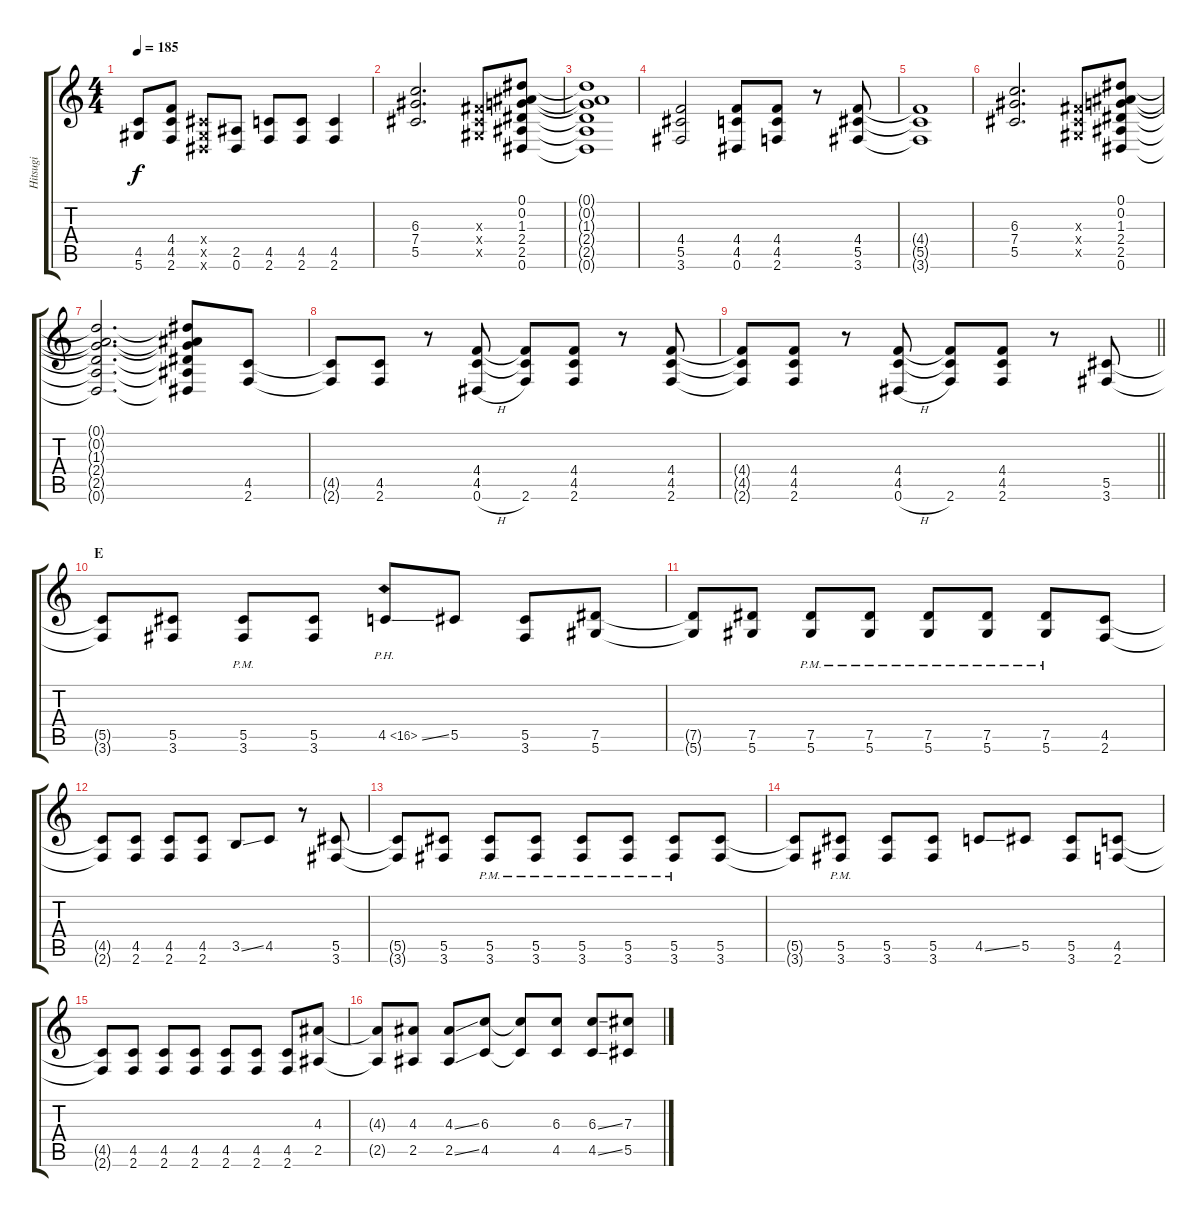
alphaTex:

\track ("Hitsugi" "Hitsugi") {instrument overdrivenguitar}
\staff {score tabs}
\tuning (Eb4 Bb3 Gb3 Db3 Ab2 Eb2) {hide}
\ts (4 4)
\tempo 185
\clef g2
\ks c
(4.5{t} 5.6{t}).8{dy f} (4.4 4.5 2.6).8 (0.4{x} 0.5{x} 0.6{x}).8 (2.5 0.6).8 (4.5 2.6).8 (4.5 2.6).8 (4.5 2.6).4 |
(6.3 7.4 5.5).2{d} (0.3{x} 0.4{x} 0.5{x}).8 (0.1 0.2 1.3 2.4 2.5 0.6).8 |
(0.1{t} 0.2{t} 1.3{t} 2.4{t} 2.5{t} 0.6{t}).1 |
(4.4 5.5 3.6).2 (4.4 4.5 0.6).8 (4.4 4.5 2.6).8 r.8 (4.4 5.5 3.6).8 |
(4.4{t} 5.5{t} 3.6{t}).1 |
(6.3 7.4 5.5).2{d} (0.3{x} 0.4{x} 0.5{x}).8 (0.1 0.2 1.3 2.4 2.5 0.6).8 |
(0.1{t} 0.2{t} 1.3{t} 2.4{t} 2.5{t} 0.6{t}).2{d} (0.1{t} 0.2{t} 1.3{t} 2.4{t} 2.5{t} 0.6{t}).8 (4.5 2.6).8 |
(4.5{t} 2.6{t}).8 (4.5 2.6).8 r.8 (4.4 4.5 0.6{h}).8 (4.4{t} 4.5{t} 2.6).8 (4.4 4.5 2.6).8 r.8 (4.4 4.5 2.6).8 |
\barLineRight lightlight
(4.4{t} 4.5{t} 2.6{t}).8 (4.4 4.5 2.6).8 r.8 (4.4 4.5 0.6{h}).8 (4.4{t} 4.5{t} 2.6).8 (4.4 4.5 2.6).8 r.8 (5.5 3.6).8 |
\section ("" "E")
(5.5{t} 3.6{t}).8 (5.5 3.6).8 (5.5{pm} 3.6{pm}).8 (5.5 3.6).8 4.5{ph 12 ss}.8 5.5.8 (5.5 3.6).8 (7.5 5.6).8 |
(7.5{t} 5.6{t}).8 (7.5 5.6).8 (7.5{pm} 5.6{pm}).8 (7.5{pm} 5.6{pm}).8 (7.5{pm} 5.6{pm}).8 (7.5{pm} 5.6{pm}).8 (7.5{pm} 5.6{pm}).8 (4.5 2.6).8 |
(4.5{t} 2.6{t}).8 (4.5 2.6).8 (4.5 2.6).8 (4.5 2.6).8 3.5{ss}.8 4.5.8 r.8 (5.5 3.6).8 |
(5.5{t} 3.6{t}).8 (5.5 3.6).8 (5.5{pm} 3.6{pm}).8 (5.5{pm} 3.6{pm}).8 (5.5{pm} 3.6{pm}).8 (5.5{pm} 3.6{pm}).8 (5.5{pm} 3.6{pm}).8 (5.5 3.6).8 |
(5.5{t} 3.6{t}).8 (5.5{pm} 3.6{pm}).8 (5.5 3.6).8 (5.5 3.6).8 4.5{ss}.8 5.5.8 (5.5 3.6).8 (4.5 2.6).8 |
(4.5{t} 2.6{t}).8 (4.5 2.6).8 (4.5 2.6).8 (4.5 2.6).8 (4.5 2.6).8 (4.5 2.6).8 (4.5 2.6).8 (4.3 2.5).8 |
(4.3{t} 2.5{t}).8 (4.3 2.5).8 (4.3{ss} 2.5{ss}).8 (6.3 4.5).8 (6.3{t} 4.5{t}).8 (6.3 4.5).8 (6.3{ss} 4.5{ss}).8 (7.3 5.5).8
